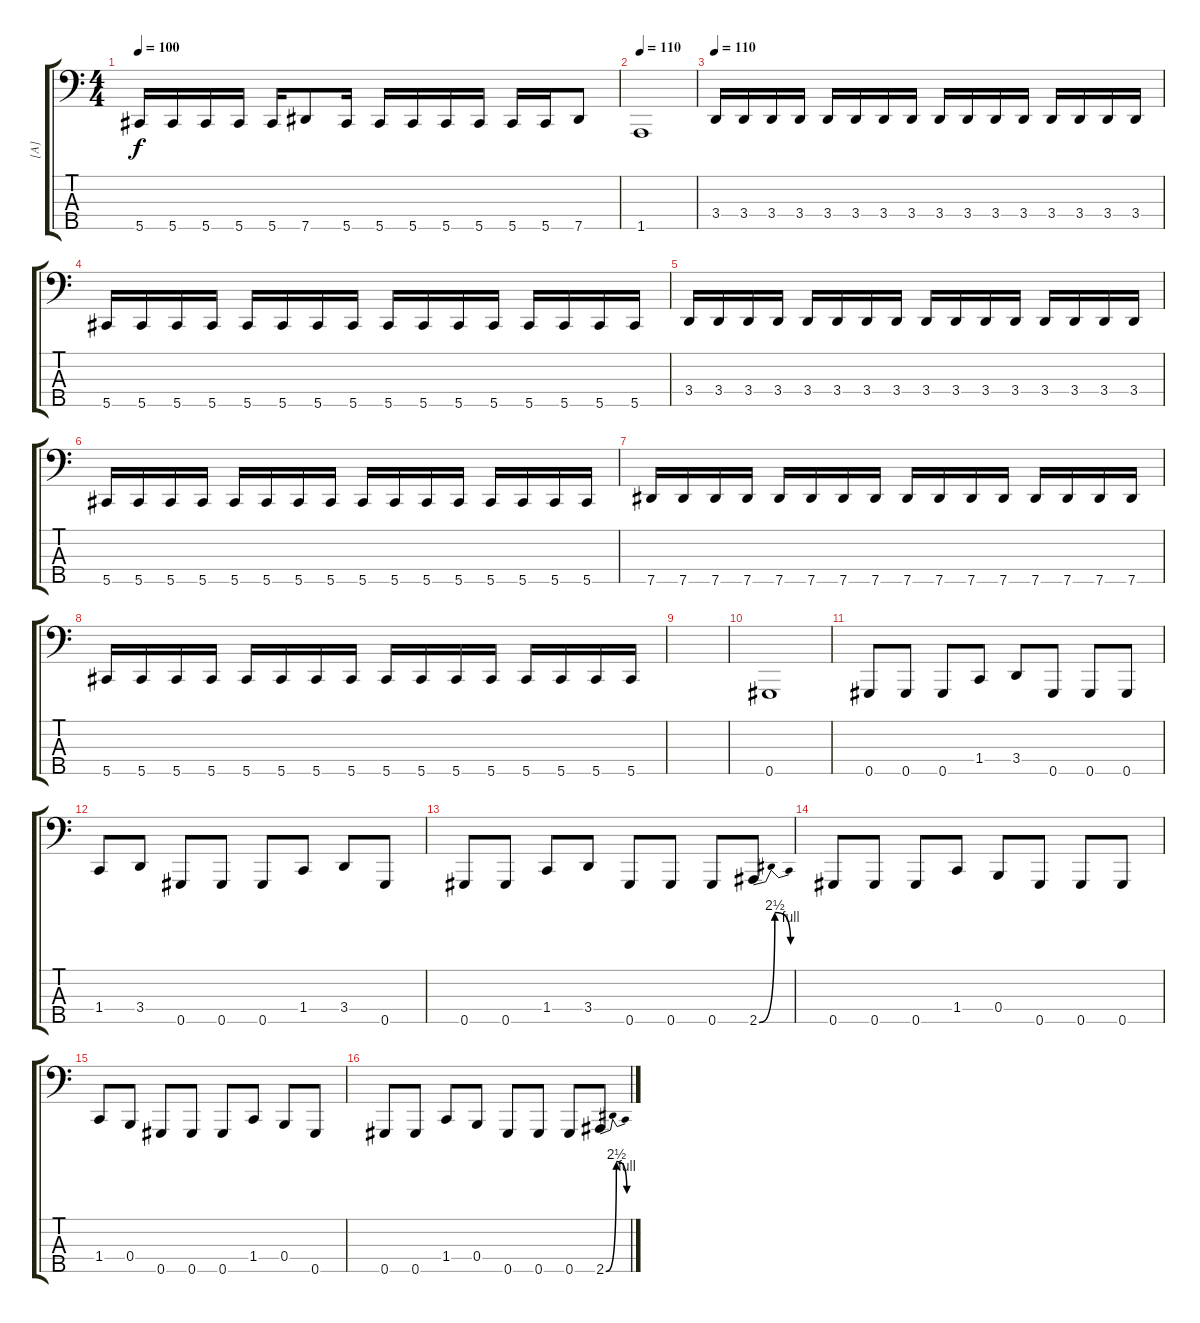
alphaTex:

\track ("[A]" "[A]") {instrument electricbasspick}
\staff {score tabs}
\tuning (E2 B1 Gb1 B0 Ab0) {hide}
\ts (4 4)
\tempo 100
\clef f4
\ks c
5.5.16{dy f} 5.5.16 5.5.16 5.5.16 5.5.16 7.5.8 5.5.16 5.5.16 5.5.16 5.5.16 5.5.16 5.5.16 5.5.16 7.5.8 |
\tempo 110
1.5.1 |
\tempo 110
3.4.16 3.4.16 3.4.16 3.4.16 3.4.16 3.4.16 3.4.16 3.4.16 3.4.16 3.4.16 3.4.16 3.4.16 3.4.16 3.4.16 3.4.16 3.4.16 |
5.5.16 5.5.16 5.5.16 5.5.16 5.5.16 5.5.16 5.5.16 5.5.16 5.5.16 5.5.16 5.5.16 5.5.16 5.5.16 5.5.16 5.5.16 5.5.16 |
3.4.16 3.4.16 3.4.16 3.4.16 3.4.16 3.4.16 3.4.16 3.4.16 3.4.16 3.4.16 3.4.16 3.4.16 3.4.16 3.4.16 3.4.16 3.4.16 |
5.5.16 5.5.16 5.5.16 5.5.16 5.5.16 5.5.16 5.5.16 5.5.16 5.5.16 5.5.16 5.5.16 5.5.16 5.5.16 5.5.16 5.5.16 5.5.16 |
7.5.16 7.5.16 7.5.16 7.5.16 7.5.16 7.5.16 7.5.16 7.5.16 7.5.16 7.5.16 7.5.16 7.5.16 7.5.16 7.5.16 7.5.16 7.5.16 |
5.5.16 5.5.16 5.5.16 5.5.16 5.5.16 5.5.16 5.5.16 5.5.16 5.5.16 5.5.16 5.5.16 5.5.16 5.5.16 5.5.16 5.5.16 5.5.16 |
|
0.5.1 |
0.5.8 0.5.8 0.5.8 1.4.8 3.4.8 0.5.8 0.5.8 0.5.8 |
1.4.8 3.4.8 0.5.8 0.5.8 0.5.8 1.4.8 3.4.8 0.5.8 |
0.5.8 0.5.8 1.4.8 3.4.8 0.5.8 0.5.8 0.5.8 2.5{be (bendrelease 0 0 15 10 15 10 60 4)}.8 |
0.5.8 0.5.8 0.5.8 1.4.8 0.4.8 0.5.8 0.5.8 0.5.8 |
1.4.8 0.4.8 0.5.8 0.5.8 0.5.8 1.4.8 0.4.8 0.5.8 |
0.5.8 0.5.8 1.4.8 0.4.8 0.5.8 0.5.8 0.5.8 2.5{be (bendrelease 0 0 15 10 15 10 60 4)}.8
